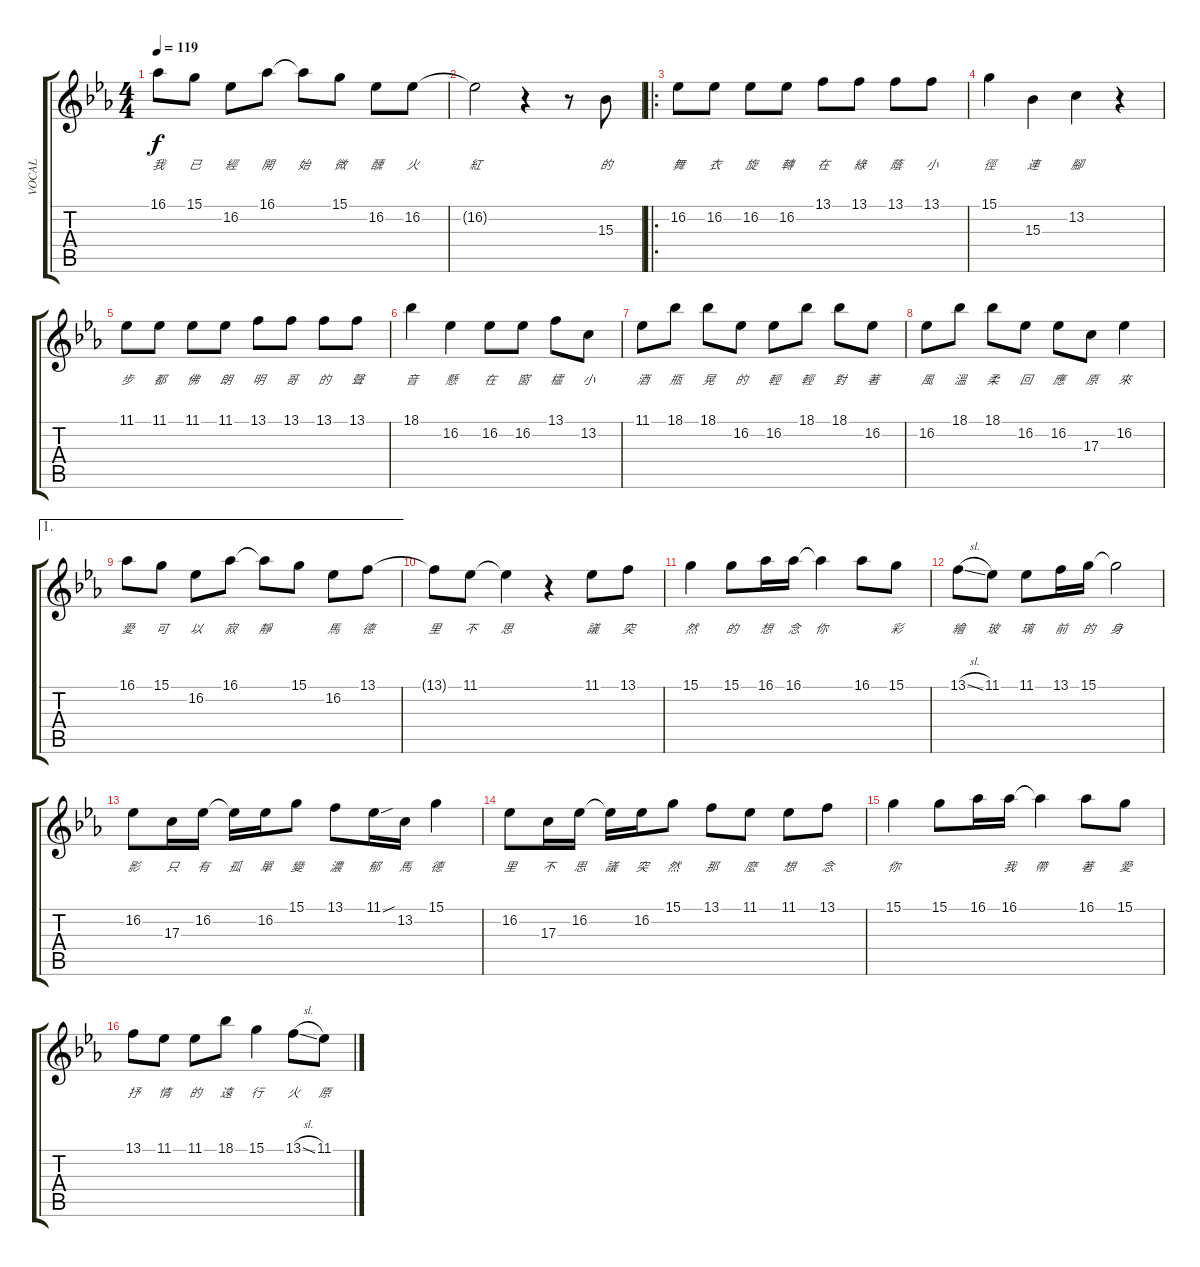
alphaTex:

\track ("VOCAL" "VOCAL") {instrument vibraphone}
\staff {score tabs}
\tuning (E4 B3 G3 D3 A2 E2) {hide}
\ts (4 4)
\tempo 119
\clef g2
\ks eb
16.1.8{lyrics (0 "我") lyrics (1 "") lyrics (2 "") lyrics (3 "") lyrics (4 "") dy f} 15.1.8{lyrics (0 "已") lyrics (1 "") lyrics (2 "") lyrics (3 "") lyrics (4 "")} 16.2.8{lyrics (0 "經") lyrics (1 "") lyrics (2 "") lyrics (3 "") lyrics (4 "")} 16.1.8{lyrics (0 "開") lyrics (1 "") lyrics (2 "") lyrics (3 "") lyrics (4 "")} 16.1{t}.8{lyrics (0 "始") lyrics (1 "") lyrics (2 "") lyrics (3 "") lyrics (4 "")} 15.1.8{lyrics (0 "微") lyrics (1 "") lyrics (2 "") lyrics (3 "") lyrics (4 "")} 16.2.8{lyrics (0 "醺") lyrics (1 "") lyrics (2 "") lyrics (3 "") lyrics (4 "")} 16.2.8{lyrics (0 "火") lyrics (1 "") lyrics (2 "") lyrics (3 "") lyrics (4 "")} |
16.2{t}.2{lyrics (0 "紅") lyrics (1 "") lyrics (2 "") lyrics (3 "") lyrics (4 "")} r.4 r.8 15.3.8{lyrics (0 "的") lyrics (1 "") lyrics (2 "") lyrics (3 "") lyrics (4 "")} |
\ro
16.2.8{lyrics (0 "舞") lyrics (1 "") lyrics (2 "") lyrics (3 "") lyrics (4 "")} 16.2.8{lyrics (0 "衣") lyrics (1 "") lyrics (2 "") lyrics (3 "") lyrics (4 "")} 16.2.8{lyrics (0 "旋") lyrics (1 "") lyrics (2 "") lyrics (3 "") lyrics (4 "")} 16.2.8{lyrics (0 "轉") lyrics (1 "") lyrics (2 "") lyrics (3 "") lyrics (4 "")} 13.1.8{lyrics (0 "在") lyrics (1 "") lyrics (2 "") lyrics (3 "") lyrics (4 "")} 13.1.8{lyrics (0 "綠") lyrics (1 "") lyrics (2 "") lyrics (3 "") lyrics (4 "")} 13.1.8{lyrics (0 "蔭") lyrics (1 "") lyrics (2 "") lyrics (3 "") lyrics (4 "")} 13.1.8{lyrics (0 "小") lyrics (1 "") lyrics (2 "") lyrics (3 "") lyrics (4 "")} |
15.1.4{lyrics (0 "徑") lyrics (1 "") lyrics (2 "") lyrics (3 "") lyrics (4 "")} 15.3.4{lyrics (0 "連") lyrics (1 "") lyrics (2 "") lyrics (3 "") lyrics (4 "")} 13.2.4{lyrics (0 "腳") lyrics (1 "") lyrics (2 "") lyrics (3 "") lyrics (4 "")} r.4 |
11.1.8{lyrics (0 "步") lyrics (1 "") lyrics (2 "") lyrics (3 "") lyrics (4 "")} 11.1.8{lyrics (0 "都") lyrics (1 "") lyrics (2 "") lyrics (3 "") lyrics (4 "")} 11.1.8{lyrics (0 "佛") lyrics (1 "") lyrics (2 "") lyrics (3 "") lyrics (4 "")} 11.1.8{lyrics (0 "朗") lyrics (1 "") lyrics (2 "") lyrics (3 "") lyrics (4 "")} 13.1.8{lyrics (0 "明") lyrics (1 "") lyrics (2 "") lyrics (3 "") lyrics (4 "")} 13.1.8{lyrics (0 "哥") lyrics (1 "") lyrics (2 "") lyrics (3 "") lyrics (4 "")} 13.1.8{lyrics (0 "的") lyrics (1 "") lyrics (2 "") lyrics (3 "") lyrics (4 "")} 13.1.8{lyrics (0 "聲") lyrics (1 "") lyrics (2 "") lyrics (3 "") lyrics (4 "")} |
18.1.4{lyrics (0 "音") lyrics (1 "") lyrics (2 "") lyrics (3 "") lyrics (4 "")} 16.2.4{lyrics (0 "懸") lyrics (1 "") lyrics (2 "") lyrics (3 "") lyrics (4 "")} 16.2.8{lyrics (0 "在") lyrics (1 "") lyrics (2 "") lyrics (3 "") lyrics (4 "")} 16.2.8{lyrics (0 "窗") lyrics (1 "") lyrics (2 "") lyrics (3 "") lyrics (4 "")} 13.1.8{lyrics (0 "櫺　") lyrics (1 "") lyrics (2 "") lyrics (3 "") lyrics (4 "")} 13.2.8{lyrics (0 "小") lyrics (1 "") lyrics (2 "") lyrics (3 "") lyrics (4 "")} |
11.1.8{lyrics (0 "酒") lyrics (1 "") lyrics (2 "") lyrics (3 "") lyrics (4 "")} 18.1.8{lyrics (0 "瓶") lyrics (1 "") lyrics (2 "") lyrics (3 "") lyrics (4 "")} 18.1.8{lyrics (0 "晃") lyrics (1 "") lyrics (2 "") lyrics (3 "") lyrics (4 "")} 16.2.8{lyrics (0 "的") lyrics (1 "") lyrics (2 "") lyrics (3 "") lyrics (4 "")} 16.2.8{lyrics (0 "輕") lyrics (1 "") lyrics (2 "") lyrics (3 "") lyrics (4 "")} 18.1.8{lyrics (0 "輕") lyrics (1 "") lyrics (2 "") lyrics (3 "") lyrics (4 "")} 18.1.8{lyrics (0 "對") lyrics (1 "") lyrics (2 "") lyrics (3 "") lyrics (4 "")} 16.2.8{lyrics (0 "著") lyrics (1 "") lyrics (2 "") lyrics (3 "") lyrics (4 "")} |
16.2.8{lyrics (0 "風") lyrics (1 "") lyrics (2 "") lyrics (3 "") lyrics (4 "")} 18.1.8{lyrics (0 "溫") lyrics (1 "") lyrics (2 "") lyrics (3 "") lyrics (4 "")} 18.1.8{lyrics (0 "柔") lyrics (1 "") lyrics (2 "") lyrics (3 "") lyrics (4 "")} 16.2.8{lyrics (0 "回") lyrics (1 "") lyrics (2 "") lyrics (3 "") lyrics (4 "")} 16.2.8{lyrics (0 "應　") lyrics (1 "") lyrics (2 "") lyrics (3 "") lyrics (4 "")} 17.3.8{lyrics (0 "原") lyrics (1 "") lyrics (2 "") lyrics (3 "") lyrics (4 "")} 16.2.4{lyrics (0 "來") lyrics (1 "") lyrics (2 "") lyrics (3 "") lyrics (4 "")} |
\ae 1
16.1.8{lyrics (0 "愛") lyrics (1 "") lyrics (2 "") lyrics (3 "") lyrics (4 "")} 15.1.8{lyrics (0 "可") lyrics (1 "") lyrics (2 "") lyrics (3 "") lyrics (4 "")} 16.2.8{lyrics (0 "以") lyrics (1 "") lyrics (2 "") lyrics (3 "") lyrics (4 "")} 16.1.8{lyrics (0 "寂") lyrics (1 "") lyrics (2 "") lyrics (3 "") lyrics (4 "")} 16.1{t}.8{lyrics (0 "靜") lyrics (1 "") lyrics (2 "") lyrics (3 "") lyrics (4 "")} 15.1.8{lyrics (0 "") lyrics (1 "") lyrics (2 "") lyrics (3 "") lyrics (4 "")} 16.2.8{lyrics (0 "馬") lyrics (1 "") lyrics (2 "") lyrics (3 "") lyrics (4 "")} 13.1.8{lyrics (0 "德") lyrics (1 "") lyrics (2 "") lyrics (3 "") lyrics (4 "")} |
13.1{t}.8{lyrics (0 "里") lyrics (1 "") lyrics (2 "") lyrics (3 "") lyrics (4 "")} 11.1.8{lyrics (0 "不") lyrics (1 "") lyrics (2 "") lyrics (3 "") lyrics (4 "")} 11.1{t}.4{lyrics (0 "思") lyrics (1 "") lyrics (2 "") lyrics (3 "") lyrics (4 "")} r.4 11.1.8{lyrics (0 "議　") lyrics (1 "") lyrics (2 "") lyrics (3 "") lyrics (4 "")} 13.1.8{lyrics (0 "突") lyrics (1 "") lyrics (2 "") lyrics (3 "") lyrics (4 "")} |
15.1.4{lyrics (0 "然") lyrics (1 "") lyrics (2 "") lyrics (3 "") lyrics (4 "")} 15.1.8{lyrics (0 "的") lyrics (1 "") lyrics (2 "") lyrics (3 "") lyrics (4 "")} 16.1.16{lyrics (0 "想") lyrics (1 "") lyrics (2 "") lyrics (3 "") lyrics (4 "")} 16.1.16{lyrics (0 "念") lyrics (1 "") lyrics (2 "") lyrics (3 "") lyrics (4 "")} 16.1{t}.4{lyrics (0 "你") lyrics (1 "") lyrics (2 "") lyrics (3 "") lyrics (4 "")} 16.1.8{lyrics (0 "") lyrics (1 "") lyrics (2 "") lyrics (3 "") lyrics (4 "")} 15.1.8{lyrics (0 "彩") lyrics (1 "") lyrics (2 "") lyrics (3 "") lyrics (4 "")} |
13.1{sl}.8{lyrics (0 "繪") lyrics (1 "") lyrics (2 "") lyrics (3 "") lyrics (4 "")} 11.1.8{lyrics (0 "玻") lyrics (1 "") lyrics (2 "") lyrics (3 "") lyrics (4 "")} 11.1.8{lyrics (0 "璃") lyrics (1 "") lyrics (2 "") lyrics (3 "") lyrics (4 "")} 13.1.16{lyrics (0 "前") lyrics (1 "") lyrics (2 "") lyrics (3 "") lyrics (4 "")} 15.1.16{lyrics (0 "的") lyrics (1 "") lyrics (2 "") lyrics (3 "") lyrics (4 "")} 15.1{t}.2{lyrics (0 "身") lyrics (1 "") lyrics (2 "") lyrics (3 "") lyrics (4 "")} |
16.2.8{lyrics (0 "影　") lyrics (1 "") lyrics (2 "") lyrics (3 "") lyrics (4 "")} 17.3.16{lyrics (0 "只") lyrics (1 "") lyrics (2 "") lyrics (3 "") lyrics (4 "")} 16.2.16{lyrics (0 "有") lyrics (1 "") lyrics (2 "") lyrics (3 "") lyrics (4 "")} 16.2{t}.16{lyrics (0 "孤") lyrics (1 "") lyrics (2 "") lyrics (3 "") lyrics (4 "")} 16.2.16{lyrics (0 "單") lyrics (1 "") lyrics (2 "") lyrics (3 "") lyrics (4 "")} 15.1.8{lyrics (0 "變") lyrics (1 "") lyrics (2 "") lyrics (3 "") lyrics (4 "")} 13.1.8{lyrics (0 "濃") lyrics (1 "") lyrics (2 "") lyrics (3 "") lyrics (4 "")} 11.1{sou}.16{lyrics (0 "郁") lyrics (1 "") lyrics (2 "") lyrics (3 "") lyrics (4 "")} 13.2.16{lyrics (0 "馬") lyrics (1 "") lyrics (2 "") lyrics (3 "") lyrics (4 "")} 15.1.4{lyrics (0 "德") lyrics (1 "") lyrics (2 "") lyrics (3 "") lyrics (4 "")} |
16.2.8{lyrics (0 "里") lyrics (1 "") lyrics (2 "") lyrics (3 "") lyrics (4 "")} 17.3.16{lyrics (0 "不") lyrics (1 "") lyrics (2 "") lyrics (3 "") lyrics (4 "")} 16.2.16{lyrics (0 "思") lyrics (1 "") lyrics (2 "") lyrics (3 "") lyrics (4 "")} 16.2{t}.16{lyrics (0 "議　") lyrics (1 "") lyrics (2 "") lyrics (3 "") lyrics (4 "")} 16.2.16{lyrics (0 "突") lyrics (1 "") lyrics (2 "") lyrics (3 "") lyrics (4 "")} 15.1.8{lyrics (0 "然") lyrics (1 "") lyrics (2 "") lyrics (3 "") lyrics (4 "")} 13.1.8{lyrics (0 "那") lyrics (1 "") lyrics (2 "") lyrics (3 "") lyrics (4 "")} 11.1.8{lyrics (0 "麼") lyrics (1 "") lyrics (2 "") lyrics (3 "") lyrics (4 "")} 11.1.8{lyrics (0 "想") lyrics (1 "") lyrics (2 "") lyrics (3 "") lyrics (4 "")} 13.1.8{lyrics (0 "念") lyrics (1 "") lyrics (2 "") lyrics (3 "") lyrics (4 "")} |
15.1.4{lyrics (0 "你") lyrics (1 "") lyrics (2 "") lyrics (3 "") lyrics (4 "")} 15.1.8{lyrics (0 "") lyrics (1 "") lyrics (2 "") lyrics (3 "") lyrics (4 "")} 16.1.16{lyrics (0 "") lyrics (1 "") lyrics (2 "") lyrics (3 "") lyrics (4 "")} 16.1.16{lyrics (0 "我") lyrics (1 "") lyrics (2 "") lyrics (3 "") lyrics (4 "")} 16.1{t}.4{lyrics (0 "帶") lyrics (1 "") lyrics (2 "") lyrics (3 "") lyrics (4 "")} 16.1.8{lyrics (0 "著") lyrics (1 "") lyrics (2 "") lyrics (3 "") lyrics (4 "")} 15.1.8{lyrics (0 "愛") lyrics (1 "") lyrics (2 "") lyrics (3 "") lyrics (4 "")} |
13.1.8{lyrics (0 "抒") lyrics (1 "") lyrics (2 "") lyrics (3 "") lyrics (4 "")} 11.1.8{lyrics (0 "情") lyrics (1 "") lyrics (2 "") lyrics (3 "") lyrics (4 "")} 11.1.8{lyrics (0 "的") lyrics (1 "") lyrics (2 "") lyrics (3 "") lyrics (4 "")} 18.1.8{lyrics (0 "遠") lyrics (1 "") lyrics (2 "") lyrics (3 "") lyrics (4 "")} 15.1.4{lyrics (0 "行") lyrics (1 "") lyrics (2 "") lyrics (3 "") lyrics (4 "")} 13.1{sl}.8{lyrics (0 "火") lyrics (1 "") lyrics (2 "") lyrics (3 "") lyrics (4 "")} 11.1.8{lyrics (0 "原") lyrics (1 "") lyrics (2 "") lyrics (3 "") lyrics (4 "")}
